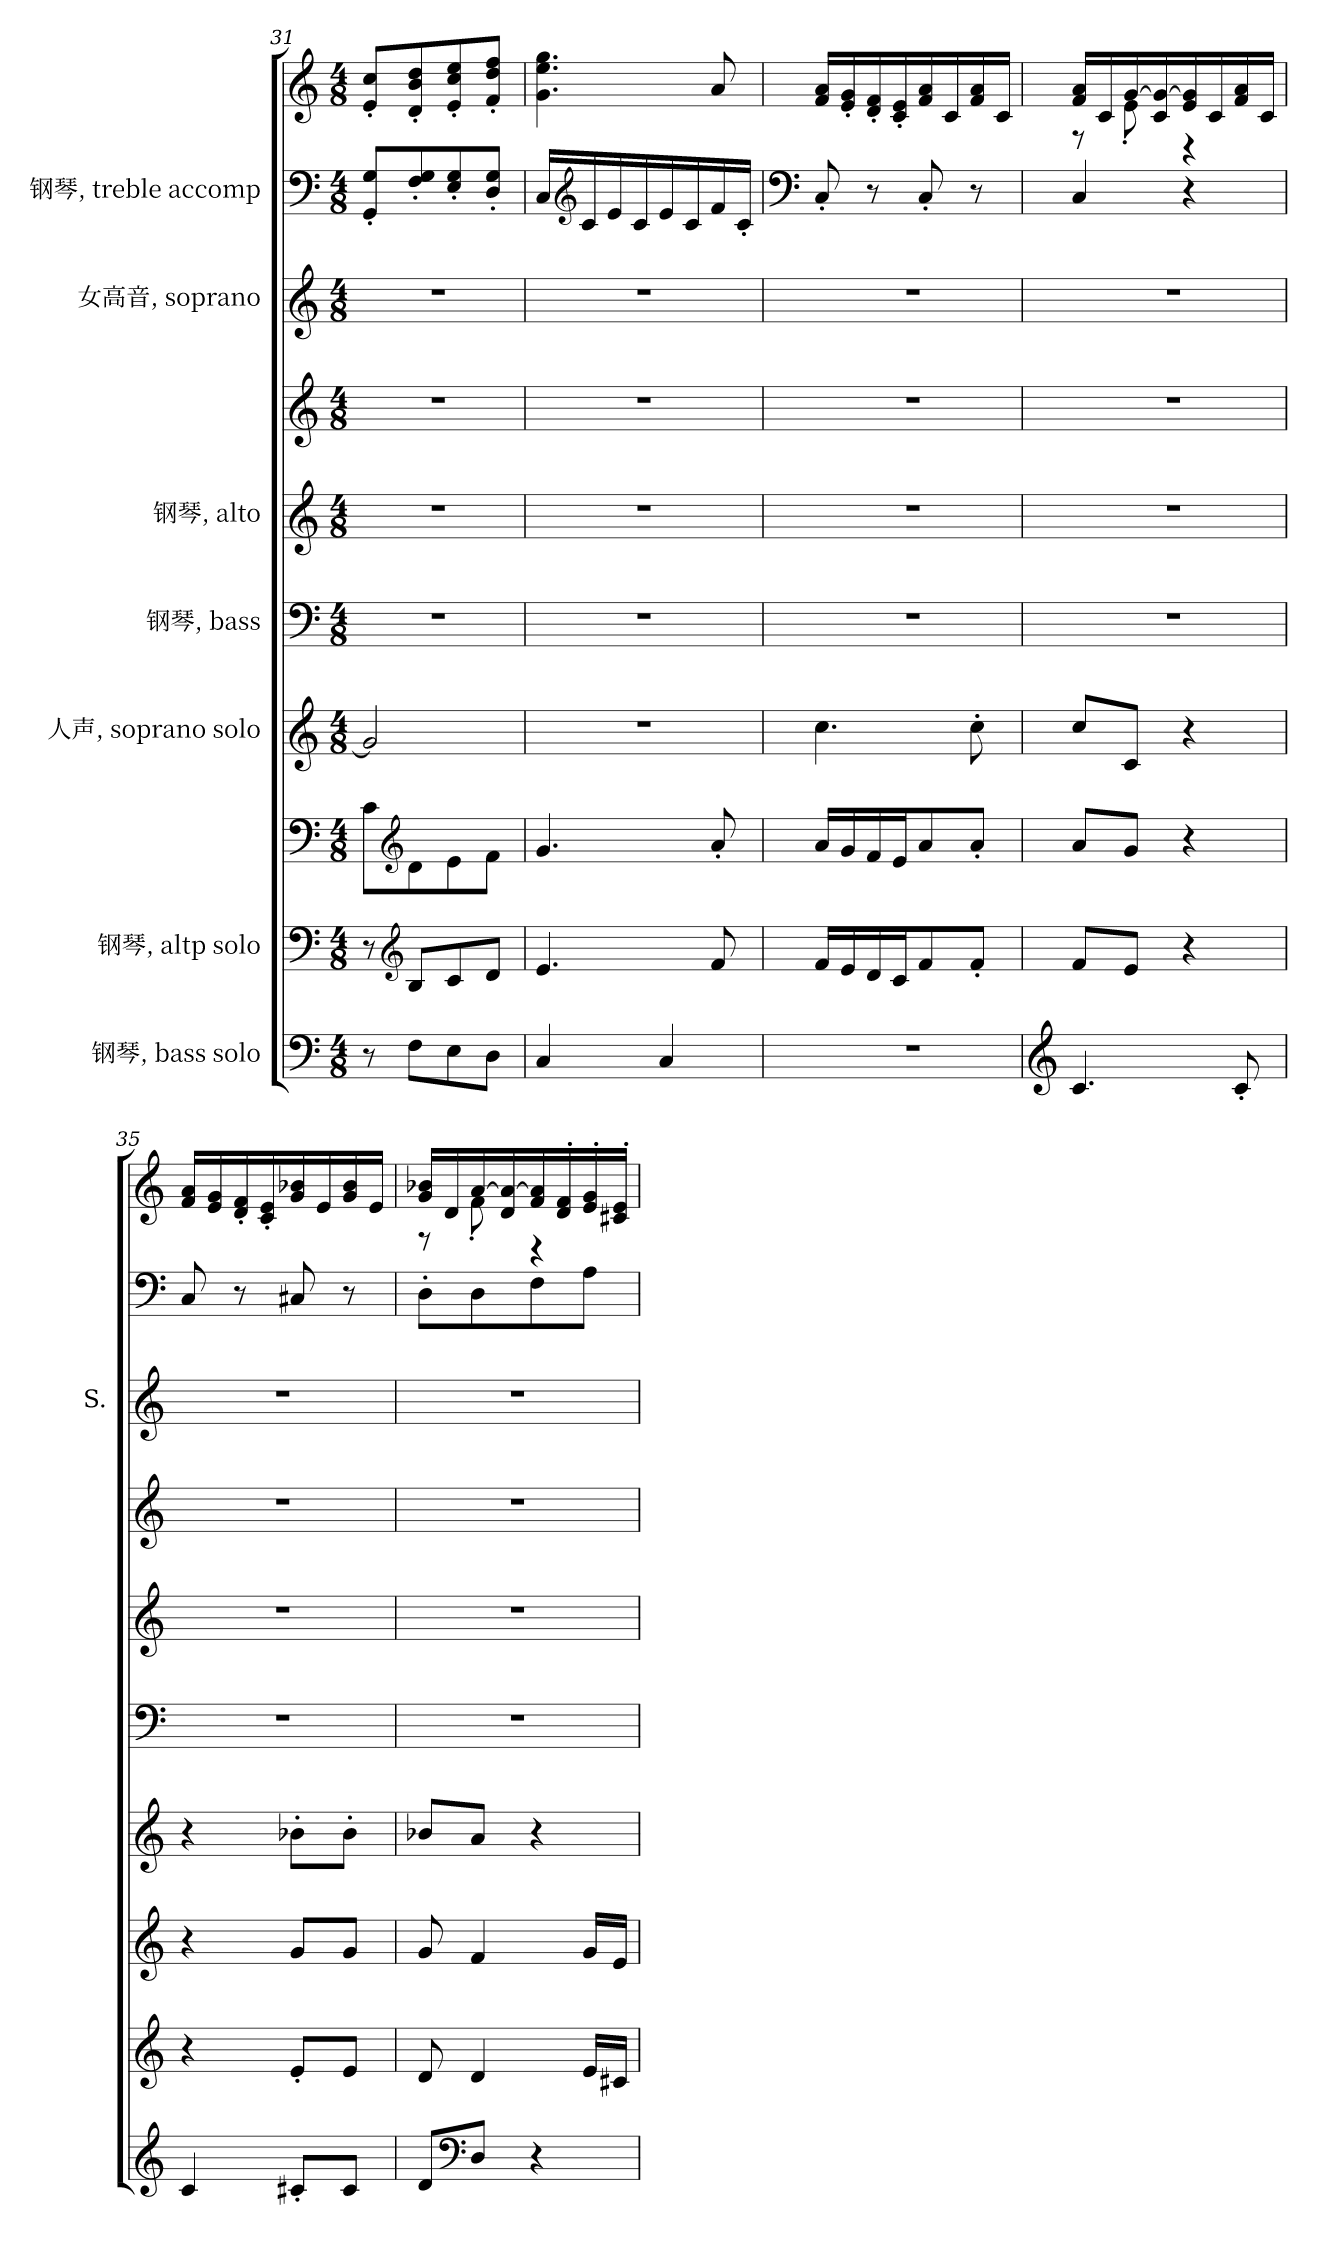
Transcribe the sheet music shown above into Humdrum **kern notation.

**kern	**kern	**kern	**kern	**kern	**kern	**kern	**kern	**kern	**kern
*part7	*part6	*part6	*part5	*part4	*part3	*part3	*part2	*part1	*part1
*staff10	*staff9	*staff8	*staff7	*staff6	*staff5	*staff4	*staff3	*staff2	*staff1
*I"钢琴, bass solo	*I"钢琴, altp solo	*	*I"人声, soprano solo	*I"钢琴, bass	*I"钢琴, alto	*	*I"女高音, soprano	*I"钢琴, treble accomp	*
*	*	*	*	*	*	*	*I'S.	*	*
*clefF4	*clefF4	*clefF4	*clefG2	*clefF4	*clefG2	*clefG2	*clefG2	*clefF4	*clefG2
*k[]	*k[]	*k[]	*k[]	*k[]	*k[]	*k[]	*k[]	*k[]	*k[]
*M4/8	*M4/8	*M4/8	*M4/8	*M4/8	*M4/8	*M4/8	*M4/8	*M4/8	*M4/8
=31	=31	=31	=31	=31	=31	=31	=31	=31	=31
8r	8r	8c\L	2g/]	2r	2r	2r	2r	8GG/' 8G/'L	8e/' 8cc/'L
*	*clefG2	*clefG2	*	*	*	*	*	*	*
8F\L	8B/L	8d\	.	.	.	.	.	8F/' 8G/'	8d/' 8b/' 8dd/'
8E\	8c/	8e\	.	.	.	.	.	8E/' 8G/'	8e/' 8cc/' 8ee/'
8D\J	8d/J	8f\J	.	.	.	.	.	8D/' 8G/'J	8f/' 8dd/' 8ff/'J
=32	=32	=32	=32	=32	=32	=32	=32	=32	=32
4C/	4.e/	4.g/	2r	2r	2r	2r	2r	16C/LL	4.g\ 4.ee\ 4.gg\
*	*	*	*	*	*	*	*	*clefG2	*
.	.	.	.	.	.	.	.	16c/	.
.	.	.	.	.	.	.	.	16e/	.
.	.	.	.	.	.	.	.	16c/	.
4C/	.	.	.	.	.	.	.	16e/	.
.	.	.	.	.	.	.	.	16c/	.
.	8f/	8a'/	.	.	.	.	.	16f/	8a/
.	.	.	.	.	.	.	.	16c'/JJ	.
=33	=33	=33	=33	=33	=33	=33	=33	=33	=33
*	*	*	*	*	*	*	*	*clefF4	*
2r	16f/LL	16a/LL	4.cc\	2r	2r	2r	2r	8C'/	16f/ 16a/LL
.	16e/	16g/	.	.	.	.	.	.	16e/' 16g/'
.	16d/	16f/	.	.	.	.	.	8r	16d/' 16f/'
.	16c/J	16e/J	.	.	.	.	.	.	16c/' 16e/'
.	8f/	8a/	.	.	.	.	.	8C'/	16f/ 16a/
.	.	.	.	.	.	.	.	.	16c/
.	8f'/J	8a'/J	8cc'\	.	.	.	.	8r	16f/ 16a/
.	.	.	.	.	.	.	.	.	16c/JJ
!!LO:PB:g=z
=34	=34	=34	=34	=34	=34	=34	=34	=34	=34
*clefG2	*	*	*	*	*	*	*	*	*
*	*	*	*	*	*	*	*	*	*^
4.c/	8f/L	8a/L	8cc/L	2r	2r	2r	2r	4C/	16f/ 16a/LL	8r
.	.	.	.	.	.	.	.	.	16c/	.
.	8e/J	8g/J	8c/J	.	.	.	.	.	[16g/	8e'\
.	.	.	.	.	.	.	.	.	16c/ 16g/_	.
.	4r	4r	4r	.	.	.	.	4r	16e/ 16g/]	4r
.	.	.	.	.	.	.	.	.	16c/	.
8c'/	.	.	.	.	.	.	.	.	16f/ 16a/	.
.	.	.	.	.	.	.	.	.	16c/JJ	.
*	*	*	*	*	*	*	*	*	*v	*v
=35	=35	=35	=35	=35	=35	=35	=35	=35	=35
4c/	4r	4r	4r	2r	2r	2r	2r	8C/	16f/ 16a/LL
.	.	.	.	.	.	.	.	.	16e/ 16g/
.	.	.	.	.	.	.	.	8r	16d/' 16f/'
.	.	.	.	.	.	.	.	.	16c/' 16e/'
8c#X'/L	8e'/L	8g/L	8b-X'\L	.	.	.	.	8C#X/	16g/ 16b-X/
.	.	.	.	.	.	.	.	.	16e/
8c#/J	8e/J	8g/J	8b-'\J	.	.	.	.	8r	16g/ 16b-/
.	.	.	.	.	.	.	.	.	16e/JJ
=36	=36	=36	=36	=36	=36	=36	=36	=36	=36
*	*	*	*	*	*	*	*	*	*^
8d/L	8d/	8g/	8b-X/L	2r	2r	2r	2r	8D'\L	16g/ 16b-X/LL	8r
.	.	.	.	.	.	.	.	.	16d/	.
*clefF4	*	*	*	*	*	*	*	*	*	*
8D/J	4d/	4f/	8a/J	.	.	.	.	8D\	[16a/	8f'\
.	.	.	.	.	.	.	.	.	16d/ 16a/_	.
4r	.	.	4r	.	.	.	.	8F\	16f/ 16a/]	4r
.	.	.	.	.	.	.	.	.	16d/' 16f/'	.
.	16e/LL	16g/LL	.	.	.	.	.	8A\J	16e/' 16g/'	.
.	16c#X/JJ	16e/JJ	.	.	.	.	.	.	16c#X/' 16e/'JJ	.
*	*	*	*	*	*	*	*	*	*v	*v
=	=	=	=	=	=	=	=	=	=
*-	*-	*-	*-	*-	*-	*-	*-	*-	*-
